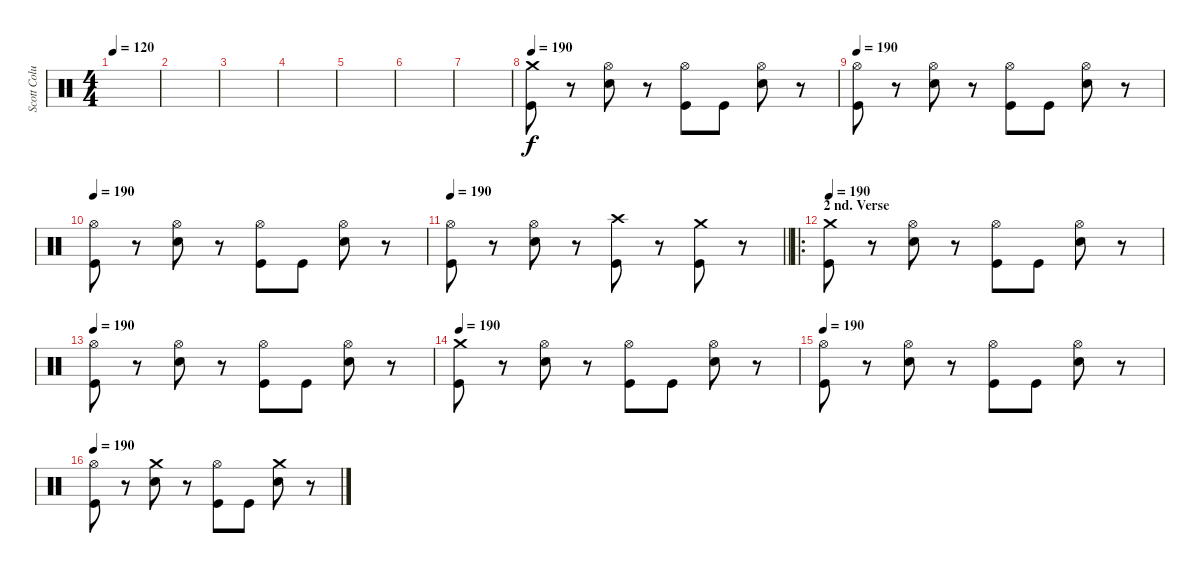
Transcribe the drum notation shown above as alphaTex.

\track ("Scott Columbus" "Scott Colu") {instrument percussion}
\staff {score}
\articulation defaults
\ts (4 4)
\tempo 120
\clef neutral
\ks c
|
|
|
|
|
|
|
\tempo 190
("Crash medium (hit)" "Kick (hit)").8 r.8 ("Hi-Hat (open)" "Snare (hit) 2").8 r.8 ("Hi-Hat (open)" "Kick (hit)").8 "Kick (hit)".8 ("Hi-Hat (open)" "Snare (hit) 2").8 r.8 |
\tempo 190
("Hi-Hat (open)" "Kick (hit)").8 r.8 ("Hi-Hat (open)" "Snare (hit) 2").8 r.8 ("Hi-Hat (open)" "Kick (hit)").8 "Kick (hit)".8 ("Hi-Hat (open)" "Snare (hit) 2").8 r.8 |
\tempo 190
("Hi-Hat (open)" "Kick (hit)").8 r.8 ("Hi-Hat (open)" "Snare (hit) 2").8 r.8 ("Hi-Hat (open)" "Kick (hit)").8 "Kick (hit)".8 ("Hi-Hat (open)" "Snare (hit) 2").8 r.8 |
\tempo 190
\barLineRight lightlight
("Hi-Hat (open)" "Kick (hit)").8 r.8 ("Hi-Hat (open)" "Snare (hit) 2").8 r.8 ("Crash high (hit)" "Kick (hit)").8 r.8 ("Crash medium (hit)" "Kick (hit)").8 r.8 |
\ro
\section ("" "2 nd. Verse")
\tempo 190
("Crash medium (hit)" "Kick (hit)").8 r.8 ("Hi-Hat (open)" "Snare (hit) 2").8 r.8 ("Hi-Hat (open)" "Kick (hit)").8 "Kick (hit)".8 ("Hi-Hat (open)" "Snare (hit) 2").8 r.8 |
\tempo 190
("Hi-Hat (open)" "Kick (hit)").8 r.8 ("Hi-Hat (open)" "Snare (hit) 2").8 r.8 ("Hi-Hat (open)" "Kick (hit)").8 "Kick (hit)".8 ("Hi-Hat (open)" "Snare (hit) 2").8 r.8 |
\tempo 190
("Crash medium (hit)" "Kick (hit)").8 r.8 ("Hi-Hat (open)" "Snare (hit) 2").8 r.8 ("Hi-Hat (open)" "Kick (hit)").8 "Kick (hit)".8 ("Hi-Hat (open)" "Snare (hit) 2").8 r.8 |
\tempo 190
("Hi-Hat (open)" "Kick (hit)").8 r.8 ("Hi-Hat (open)" "Snare (hit) 2").8 r.8 ("Hi-Hat (open)" "Kick (hit)").8 "Kick (hit)".8 ("Hi-Hat (open)" "Snare (hit) 2").8 r.8 |
\tempo 190
("Hi-Hat (open)" "Kick (hit)").8 r.8 ("Crash medium (hit)" "Snare (hit) 2").8 r.8 ("Hi-Hat (open)" "Kick (hit)").8 "Kick (hit)".8 ("Crash medium (hit)" "Snare (hit) 2").8 r.8
